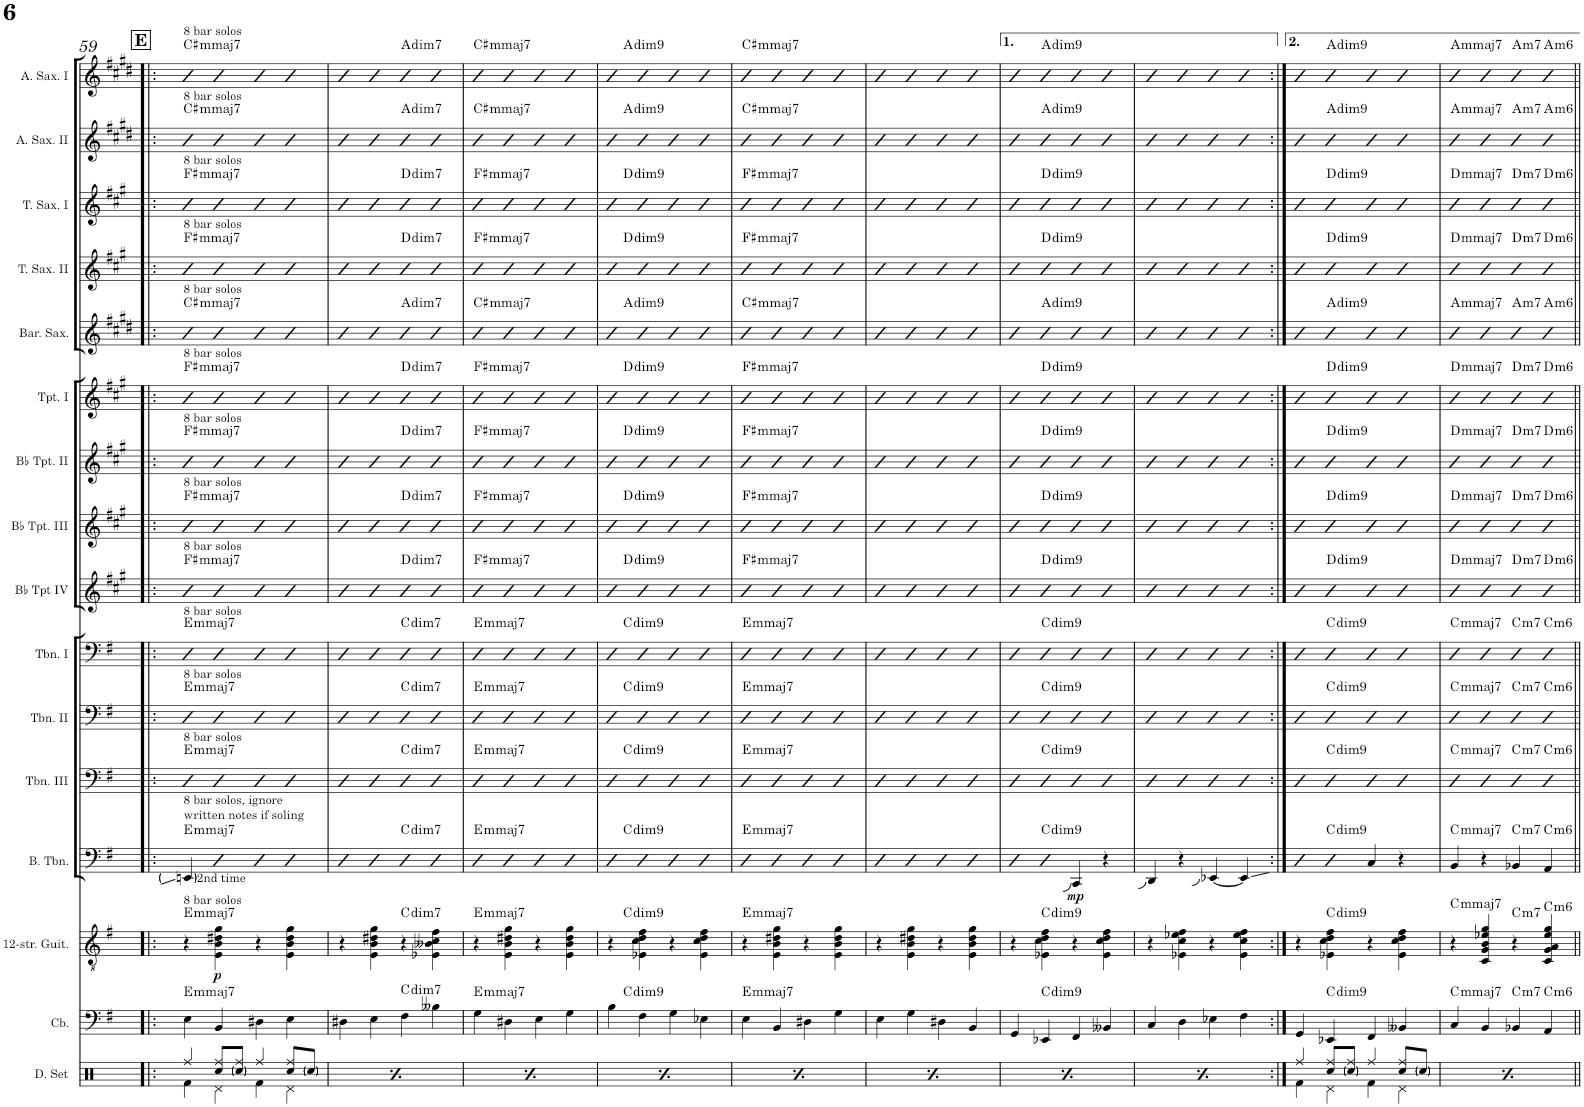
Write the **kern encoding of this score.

**kern	**harte	**kern	**dynam	**harte	**kern	**dynam	**harte	**kern	**harte	**kern	**harte	**kern	**harte	**kern	**harte	**kern	**harte	**kern	**harte	**kern	**harte	**kern	**harte	**kern	**harte	**kern	**harte	**kern	**harte	**kern	**harte
*part15	*part15	*part14	*part14	*part14	*part13	*part13	*part13	*part12	*part12	*part11	*part11	*part10	*part10	*part9	*part9	*part8	*part8	*part7	*part7	*part6	*part6	*part5	*part5	*part4	*part4	*part3	*part3	*part2	*part2	*part1	*part1
*staff15	*	*staff14	*staff14	*	*staff13	*staff13	*	*staff12	*	*staff11	*	*staff10	*	*staff9	*	*staff8	*	*staff7	*	*staff6	*	*staff5	*	*staff4	*	*staff3	*	*staff2	*	*staff1	*
*I"Contrabass	*	*I"12-string Guitar	*	*	*I"Bass Trombone	*	*	*I"Trombone III	*	*I"Trombone II	*	*I"Trombone I	*	*I"Bb Trumpet IV	*	*I"Bb Trumpet III	*	*I"Bb Trumpet II	*	*I"Bb Trumpet I	*	*I"Baritone Saxophone	*	*I"Tenor Saxophone II	*	*I"Tenor Saxophone I	*	*I"Alto Saxophone II	*	*I"Alto Saxophone I	*
*I'Cb.	*	*I'12-str. Guit.	*	*	*I'B. Tbn.	*	*	*I'Tbn. III	*	*I'Tbn. II	*	*I'Tbn. I	*	*I'Bb Tpt IV	*	*I'Bb Tpt. III	*	*I'Bb Tpt. II	*	*I'Tpt. I	*	*I'Bar. Sax.	*	*I'T. Sax. II	*	*I'T. Sax. I	*	*I'A. Sax. II	*	*I'A. Sax. I	*
!!LO:PB:g=z
*clefF4	*	*clefGv2	*	*	*clefF4	*	*	*clefF4	*	*clefF4	*	*clefF4	*	*clefG2	*	*clefG2	*	*clefG2	*	*clefG2	*	*clefG2	*	*clefG2	*	*clefG2	*	*clefG2	*	*clefG2	*
*Trd7c12	*	*	*	*	*	*	*	*	*	*	*	*	*	*Trd1c2	*	*Trd1c2	*	*Trd1c2	*	*Trd1c2	*	*Trd12c21	*	*Trd8c14	*	*Trd8c14	*	*Trd5c9	*	*Trd5c9	*
*k[f#]	*	*k[f#]	*	*	*k[f#]	*	*	*k[f#]	*	*k[f#]	*	*k[f#]	*	*k[f#c#g#]	*	*k[f#c#g#]	*	*k[f#c#g#]	*	*k[f#c#g#]	*	*k[f#c#g#d#]	*	*k[f#c#g#]	*	*k[f#c#g#]	*	*k[f#c#g#d#]	*	*k[f#c#g#d#]	*
*M2/2	*	*M2/2	*	*	*M2/2	*	*	*M2/2	*	*M2/2	*	*M2/2	*	*M2/2	*	*M2/2	*	*M2/2	*	*M2/2	*	*M2/2	*	*M2/2	*	*M2/2	*	*M2/2	*	*M2/2	*
*met(c|)	*	*met(c|)	*	*	*met(c|)	*	*	*met(c|)	*	*met(c|)	*	*met(c|)	*	*met(c|)	*	*met(c|)	*	*met(c|)	*	*met(c|)	*	*met(c|)	*	*met(c|)	*	*met(c|)	*	*met(c|)	*	*met(c|)	*
!!LO:REH:place=s1:a:B:cj:fs=14:t=E
=59!|:	=59!|:	=59!|:	=59!|:	=59!|:	=59!|:	=59!|:	=59!|:	=59!|:	=59!|:	=59!|:	=59!|:	=59!|:	=59!|:	=59!|:	=59!|:	=59!|:	=59!|:	=59!|:	=59!|:	=59!|:	=59!|:	=59!|:	=59!|:	=59!|:	=59!|:	=59!|:	=59!|:	=59!|:	=59!|:	=59!|:	=59!|:
!	!	!	!	!	!	!	!	!	!	!	!	!	!	!	!	!	!	!	!	!	!	!	!	!	!	!	!	!	!	!LO:TX:a:t=8 bar solos	!
!	!	!	!	!	!	!	!	!	!	!	!	!	!	!	!	!	!	!	!	!	!	!	!	!	!	!	!	!LO:TX:a:t=8 bar solos	!	!	!
!	!	!	!	!	!	!	!	!	!	!	!	!	!	!	!	!	!	!	!	!	!	!	!	!	!	!LO:TX:a:t=8 bar solos	!	!	!	!	!
!	!	!	!	!	!	!	!	!	!	!	!	!	!	!	!	!	!	!	!	!	!	!	!	!LO:TX:a:t=8 bar solos	!	!	!	!	!	!	!
!	!	!	!	!	!	!	!	!	!	!	!	!	!	!	!	!	!	!	!	!	!	!LO:TX:a:t=8 bar solos	!	!	!	!	!	!	!	!	!
!	!	!	!	!	!	!	!	!	!	!	!	!	!	!	!	!	!	!	!	!LO:TX:a:t=8 bar solos	!	!	!	!	!	!	!	!	!	!	!
!	!	!	!	!	!	!	!	!	!	!	!	!	!	!	!	!	!	!LO:TX:a:t=8 bar solos	!	!	!	!	!	!	!	!	!	!	!	!	!
!	!	!	!	!	!	!	!	!	!	!	!	!	!	!	!	!LO:TX:a:t=8 bar solos	!	!	!	!	!	!	!	!	!	!	!	!	!	!	!
!	!	!	!	!	!	!	!	!	!	!	!	!	!	!LO:TX:a:t=8 bar solos	!	!	!	!	!	!	!	!	!	!	!	!	!	!	!	!	!
!	!	!	!	!	!	!	!	!	!	!	!	!LO:TX:a:t=8 bar solos	!	!	!	!	!	!	!	!	!	!	!	!	!	!	!	!	!	!	!
!	!	!	!	!	!	!	!	!	!	!LO:TX:a:t=8 bar solos	!	!	!	!	!	!	!	!	!	!	!	!	!	!	!	!	!	!	!	!	!
!	!	!	!	!	!	!	!	!LO:TX:a:t=8 bar solos	!	!	!	!	!	!	!	!	!	!	!	!	!	!	!	!	!	!	!	!	!	!	!
!	!	!	!	!	!LO:TX:a:t=8 bar solos, ignore	!	!	!	!	!	!	!	!	!	!	!	!	!	!	!	!	!	!	!	!	!	!	!	!	!	!
!	!	!	!	!	!LO:TX:a:t=written notes if soling	!	!	!	!	!	!	!	!	!	!	!	!	!	!	!	!	!	!	!	!	!	!	!	!	!	!
!	!	!	!	!	!LO:TX:b:t=2nd time	!	!	!	!	!	!	!	!	!	!	!	!	!	!	!	!	!	!	!	!	!	!	!	!	!	!
!	!LO:H:kt=mmaj7	!LO:TX:a:t=8 bar solos	!	!LO:H:kt=mmaj7	!	!	!LO:H:kt=mmaj7	!	!LO:H:kt=mmaj7	!	!LO:H:kt=mmaj7	!	!LO:H:kt=mmaj7	!	!LO:H:kt=mmaj7	!	!LO:H:kt=mmaj7	!	!LO:H:kt=mmaj7	!	!LO:H:kt=mmaj7	!	!LO:H:kt=mmaj7	!	!LO:H:kt=mmaj7	!	!LO:H:kt=mmaj7	!	!LO:H:kt=mmaj7	!	!LO:H:kt=mmaj7
4E\	E:minmaj7	4r	.	E:minmaj7	4EEn/	.	E:minmaj7	4Dn	E:minmaj7	4Dn	E:minmaj7	4Dn	E:minmaj7	4cc#	F#:minmaj7	4cc#	F#:minmaj7	4cc#	F#:minmaj7	4cc#	F#:minmaj7	4bn	C#:minmaj7	4cc#	F#:minmaj7	4cc#	F#:minmaj7	4gg#	C#:minmaj7	4gg#	C#:minmaj7
!	!	!	!LO:DY:b	!	!	!	!	!	!	!	!	!	!	!	!	!	!	!	!	!	!	!	!	!	!	!	!	!	!	!	!
4BB/	.	4E\ 4B\ 4d#X\ 4g\	p	.	4D	.	.	4D	.	4D	.	4D	.	4cc#	.	4cc#	.	4cc#	.	4cc#	.	4b	.	4cc#	.	4cc#	.	4gg#	.	4gg#	.
4D#X\	.	4r	.	.	4D	.	.	4D	.	4D	.	4D	.	4cc#	.	4cc#	.	4cc#	.	4cc#	.	4b	.	4cc#	.	4cc#	.	4gg#	.	4gg#	.
4E\	.	4E\ 4B\ 4d#\ 4g\	.	.	4D	.	.	4D	.	4D	.	4D	.	4cc#	.	4cc#	.	4cc#	.	4cc#	.	4b	.	4cc#	.	4cc#	.	4gg#	.	4gg#	.
=60	=60	=60	=60	=60	=60	=60	=60	=60	=60	=60	=60	=60	=60	=60	=60	=60	=60	=60	=60	=60	=60	=60	=60	=60	=60	=60	=60	=60	=60	=60	=60
4D#X\	.	4r	.	.	4D	.	.	4D	.	4D	.	4D	.	4cc#	.	4cc#	.	4cc#	.	4cc#	.	4b	.	4cc#	.	4cc#	.	4gg#	.	4gg#	.
4E\	.	4E\ 4B\ 4d#X\ 4g\	.	.	4D	.	.	4D	.	4D	.	4D	.	4cc#	.	4cc#	.	4cc#	.	4cc#	.	4b	.	4cc#	.	4cc#	.	4gg#	.	4gg#	.
!	!LO:H:kt=dim7	!	!	!LO:H:kt=dim7	!	!	!LO:H:kt=dim7	!	!LO:H:kt=dim7	!	!LO:H:kt=dim7	!	!LO:H:kt=dim7	!	!LO:H:kt=dim7	!	!LO:H:kt=dim7	!	!LO:H:kt=dim7	!	!LO:H:kt=dim7	!	!LO:H:kt=dim7	!	!LO:H:kt=dim7	!	!LO:H:kt=dim7	!	!LO:H:kt=dim7	!	!LO:H:kt=dim7
4F#\	C:dim7	4r	.	C:dim7	4D	.	C:dim7	4D	C:dim7	4D	C:dim7	4D	C:dim7	4cc#	D:dim7	4cc#	D:dim7	4cc#	D:dim7	4cc#	D:dim7	4b	A:dim7	4cc#	D:dim7	4cc#	D:dim7	4gg#	A:dim7	4gg#	A:dim7
4B--X\	.	4E-X\ 4B--X\ 4c\ 4f#\	.	.	4D	.	.	4D	.	4D	.	4D	.	4cc#	.	4cc#	.	4cc#	.	4cc#	.	4b	.	4cc#	.	4cc#	.	4gg#	.	4gg#	.
=61	=61	=61	=61	=61	=61	=61	=61	=61	=61	=61	=61	=61	=61	=61	=61	=61	=61	=61	=61	=61	=61	=61	=61	=61	=61	=61	=61	=61	=61	=61	=61
!	!LO:H:kt=mmaj7	!	!	!LO:H:kt=mmaj7	!	!	!LO:H:kt=mmaj7	!	!LO:H:kt=mmaj7	!	!LO:H:kt=mmaj7	!	!LO:H:kt=mmaj7	!	!LO:H:kt=mmaj7	!	!LO:H:kt=mmaj7	!	!LO:H:kt=mmaj7	!	!LO:H:kt=mmaj7	!	!LO:H:kt=mmaj7	!	!LO:H:kt=mmaj7	!	!LO:H:kt=mmaj7	!	!LO:H:kt=mmaj7	!	!LO:H:kt=mmaj7
4G\	E:minmaj7	4r	.	E:minmaj7	4D	.	E:minmaj7	4Dn	E:minmaj7	4Dn	E:minmaj7	4Dn	E:minmaj7	4cc#	F#:minmaj7	4cc#	F#:minmaj7	4cc#	F#:minmaj7	4cc#	F#:minmaj7	4bn	C#:minmaj7	4cc#	F#:minmaj7	4cc#	F#:minmaj7	4gg#	C#:minmaj7	4gg#	C#:minmaj7
4D#X\	.	4E\ 4B\ 4d#X\ 4g\	.	.	4D	.	.	4D	.	4D	.	4D	.	4cc#	.	4cc#	.	4cc#	.	4cc#	.	4b	.	4cc#	.	4cc#	.	4gg#	.	4gg#	.
4E\	.	4r	.	.	4D	.	.	4D	.	4D	.	4D	.	4cc#	.	4cc#	.	4cc#	.	4cc#	.	4b	.	4cc#	.	4cc#	.	4gg#	.	4gg#	.
4G\	.	4E\ 4B\ 4d#\ 4g\	.	.	4D	.	.	4D	.	4D	.	4D	.	4cc#	.	4cc#	.	4cc#	.	4cc#	.	4b	.	4cc#	.	4cc#	.	4gg#	.	4gg#	.
=62	=62	=62	=62	=62	=62	=62	=62	=62	=62	=62	=62	=62	=62	=62	=62	=62	=62	=62	=62	=62	=62	=62	=62	=62	=62	=62	=62	=62	=62	=62	=62
*^	*	*^	*	*	*^	*	*	*^	*	*^	*	*^	*	*^	*	*^	*	*^	*	*^	*	*^	*	*^	*	*^	*	*^	*	*^	*
4B\	8ryy	.	4r	8ryy	.	.	4D	8ryy	.	.	4D	8ryy	.	4D	8ryy	.	4D	8ryy	.	4cc#	8ryy	.	4cc#	8ryy	.	4cc#	8ryy	.	4cc#	8ryy	.	4b	8ryy	.	4cc#	8ryy	.	4cc#	8ryy	.	4gg#	8ryy	.	4gg#	8ryy	.
!	!	!LO:H:kt=dim7	!	!	!	!LO:H:kt=dim7	!	!	!	!LO:H:kt=dim7	!	!	!LO:H:kt=dim7	!	!	!LO:H:kt=dim7	!	!	!LO:H:kt=dim7	!	!	!LO:H:kt=dim7	!	!	!LO:H:kt=dim7	!	!	!LO:H:kt=dim7	!	!	!LO:H:kt=dim7	!	!	!LO:H:kt=dim7	!	!	!LO:H:kt=dim7	!	!	!LO:H:kt=dim7	!	!	!LO:H:kt=dim7	!	!	!LO:H:kt=dim7
.	2..ryy	C:dim7(9)	.	2..ryy	.	C:dim7(9)	.	2..ryy	.	C:dim7(9)	.	2..ryy	C:dim7(9)	.	2..ryy	C:dim7(9)	.	2..ryy	C:dim7(9)	.	2..ryy	D:dim7(9)	.	2..ryy	D:dim7(9)	.	2..ryy	D:dim7(9)	.	2..ryy	D:dim7(9)	.	2..ryy	A:dim7(9)	.	2..ryy	D:dim7(9)	.	2..ryy	D:dim7(9)	.	2..ryy	A:dim7(9)	.	2..ryy	A:dim7(9)
4F#\	.	.	4E-X\ 4c\ 4d\ 4f#\	.	.	.	4D	.	.	.	4D	.	.	4D	.	.	4D	.	.	4cc#	.	.	4cc#	.	.	4cc#	.	.	4cc#	.	.	4b	.	.	4cc#	.	.	4cc#	.	.	4gg#	.	.	4gg#	.	.
4G\	.	.	4r	.	.	.	4D	.	.	.	4D	.	.	4D	.	.	4D	.	.	4cc#	.	.	4cc#	.	.	4cc#	.	.	4cc#	.	.	4b	.	.	4cc#	.	.	4cc#	.	.	4gg#	.	.	4gg#	.	.
4E-X\	.	.	4E-\ 4c\ 4d\ 4f#\	.	.	.	4D	.	.	.	4D	.	.	4D	.	.	4D	.	.	4cc#	.	.	4cc#	.	.	4cc#	.	.	4cc#	.	.	4b	.	.	4cc#	.	.	4cc#	.	.	4gg#	.	.	4gg#	.	.
=63	=63	=63	=63	=63	=63	=63	=63	=63	=63	=63	=63	=63	=63	=63	=63	=63	=63	=63	=63	=63	=63	=63	=63	=63	=63	=63	=63	=63	=63	=63	=63	=63	=63	=63	=63	=63	=63	=63	=63	=63	=63	=63	=63	=63	=63	=63
!	!	!LO:H:kt=mmaj7	!	!	!	!LO:H:kt=mmaj7	!	!	!	!LO:H:kt=mmaj7	!	!	!LO:H:kt=mmaj7	!	!	!LO:H:kt=mmaj7	!	!	!LO:H:kt=mmaj7	!	!	!LO:H:kt=mmaj7	!	!	!LO:H:kt=mmaj7	!	!	!LO:H:kt=mmaj7	!	!	!LO:H:kt=mmaj7	!	!	!LO:H:kt=mmaj7	!	!	!LO:H:kt=mmaj7	!	!	!LO:H:kt=mmaj7	!	!	!LO:H:kt=mmaj7	!	!	!LO:H:kt=mmaj7
*v	*v	*	*	*	*	*	*v	*v	*	*	*v	*v	*	*v	*v	*	*v	*v	*	*v	*v	*	*v	*v	*	*v	*v	*	*v	*v	*	*v	*v	*	*v	*v	*	*v	*v	*	*v	*v	*	*v	*v	*
*	*	*v	*v	*	*	*	*	*	*	*	*	*	*	*	*	*	*	*	*	*	*	*	*	*	*	*	*	*	*	*	*	*
4E\	E:minmaj7	4r	.	E:minmaj7	4D	.	E:minmaj7	4Dn	E:minmaj7	4Dn	E:minmaj7	4Dn	E:minmaj7	4cc#	F#:minmaj7	4cc#	F#:minmaj7	4cc#	F#:minmaj7	4cc#	F#:minmaj7	4bn	C#:minmaj7	4cc#	F#:minmaj7	4cc#	F#:minmaj7	4gg#	C#:minmaj7	4gg#	C#:minmaj7
4BB/	.	4E\ 4B\ 4d#X\ 4g\	.	.	4D	.	.	4D	.	4D	.	4D	.	4cc#	.	4cc#	.	4cc#	.	4cc#	.	4b	.	4cc#	.	4cc#	.	4gg#	.	4gg#	.
4D#X\	.	4r	.	.	4D	.	.	4D	.	4D	.	4D	.	4cc#	.	4cc#	.	4cc#	.	4cc#	.	4b	.	4cc#	.	4cc#	.	4gg#	.	4gg#	.
4G\	.	4E\ 4B\ 4d#\ 4g\	.	.	4D	.	.	4D	.	4D	.	4D	.	4cc#	.	4cc#	.	4cc#	.	4cc#	.	4b	.	4cc#	.	4cc#	.	4gg#	.	4gg#	.
=64	=64	=64	=64	=64	=64	=64	=64	=64	=64	=64	=64	=64	=64	=64	=64	=64	=64	=64	=64	=64	=64	=64	=64	=64	=64	=64	=64	=64	=64	=64	=64
4E\	.	4r	.	.	4D	.	.	4D	.	4D	.	4D	.	4cc#	.	4cc#	.	4cc#	.	4cc#	.	4b	.	4cc#	.	4cc#	.	4gg#	.	4gg#	.
4G\	.	4E\ 4B\ 4d#X\ 4g\	.	.	4D	.	.	4D	.	4D	.	4D	.	4cc#	.	4cc#	.	4cc#	.	4cc#	.	4b	.	4cc#	.	4cc#	.	4gg#	.	4gg#	.
4D#X\	.	4r	.	.	4D	.	.	4D	.	4D	.	4D	.	4cc#	.	4cc#	.	4cc#	.	4cc#	.	4b	.	4cc#	.	4cc#	.	4gg#	.	4gg#	.
4BB/	.	4E\ 4B\ 4d#\ 4g\	.	.	4D	.	.	4D	.	4D	.	4D	.	4cc#	.	4cc#	.	4cc#	.	4cc#	.	4b	.	4cc#	.	4cc#	.	4gg#	.	4gg#	.
=65	=65	=65	=65	=65	=65	=65	=65	=65	=65	=65	=65	=65	=65	=65	=65	=65	=65	=65	=65	=65	=65	=65	=65	=65	=65	=65	=65	=65	=65	=65	=65
4GG/	.	4r	.	.	4D	.	.	4D	.	4D	.	4D	.	4cc#	.	4cc#	.	4cc#	.	4cc#	.	4b	.	4cc#	.	4cc#	.	4gg#	.	4gg#	.
!	!LO:H:kt=dim7	!	!	!LO:H:kt=dim7	!	!	!LO:H:kt=dim7	!	!LO:H:kt=dim7	!	!LO:H:kt=dim7	!	!LO:H:kt=dim7	!	!LO:H:kt=dim7	!	!LO:H:kt=dim7	!	!LO:H:kt=dim7	!	!LO:H:kt=dim7	!	!LO:H:kt=dim7	!	!LO:H:kt=dim7	!	!LO:H:kt=dim7	!	!LO:H:kt=dim7	!	!LO:H:kt=dim7
4EE-X/	C:dim7(9)	4E-X\ 4c\ 4d\ 4f#\	.	C:dim7(9)	4D	.	C:dim7(9)	4D	C:dim7(9)	4D	C:dim7(9)	4D	C:dim7(9)	4cc#	D:dim7(9)	4cc#	D:dim7(9)	4cc#	D:dim7(9)	4cc#	D:dim7(9)	4b	A:dim7(9)	4cc#	D:dim7(9)	4cc#	D:dim7(9)	4gg#	A:dim7(9)	4gg#	A:dim7(9)
!	!	!	!	!	!	!LO:DY:b	!	!	!	!	!	!	!	!	!	!	!	!	!	!	!	!	!	!	!	!	!	!	!	!	!
4FF#/	.	4r	.	.	4CC/	mp	.	4D	.	4D	.	4D	.	4cc#	.	4cc#	.	4cc#	.	4cc#	.	4b	.	4cc#	.	4cc#	.	4gg#	.	4gg#	.
4BB--X/	.	4E-\ 4c\ 4d\ 4f#\	.	.	4r	.	.	4D	.	4D	.	4D	.	4cc#	.	4cc#	.	4cc#	.	4cc#	.	4b	.	4cc#	.	4cc#	.	4gg#	.	4gg#	.
=66	=66	=66	=66	=66	=66	=66	=66	=66	=66	=66	=66	=66	=66	=66	=66	=66	=66	=66	=66	=66	=66	=66	=66	=66	=66	=66	=66	=66	=66	=66	=66
4C/	.	4r	.	.	4DD/	.	.	4D	.	4D	.	4D	.	4cc#	.	4cc#	.	4cc#	.	4cc#	.	4b	.	4cc#	.	4cc#	.	4gg#	.	4gg#	.
4D\	.	4E-X\ 4c\ 4e-X\ 4f#\	.	.	4r	.	.	4D	.	4D	.	4D	.	4cc#	.	4cc#	.	4cc#	.	4cc#	.	4b	.	4cc#	.	4cc#	.	4gg#	.	4gg#	.
4E-X\	.	4r	.	.	[4EE-X/	.	.	4D	.	4D	.	4D	.	4cc#	.	4cc#	.	4cc#	.	4cc#	.	4b	.	4cc#	.	4cc#	.	4gg#	.	4gg#	.
4F#\	.	4E-\ 4c\ 4e-\ 4f#\	.	.	4EE-/]	.	.	4D	.	4D	.	4D	.	4cc#	.	4cc#	.	4cc#	.	4cc#	.	4b	.	4cc#	.	4cc#	.	4gg#	.	4gg#	.
=67:|!	=67:|!	=67:|!	=67:|!	=67:|!	=67:|!	=67:|!	=67:|!	=67:|!	=67:|!	=67:|!	=67:|!	=67:|!	=67:|!	=67:|!	=67:|!	=67:|!	=67:|!	=67:|!	=67:|!	=67:|!	=67:|!	=67:|!	=67:|!	=67:|!	=67:|!	=67:|!	=67:|!	=67:|!	=67:|!	=67:|!	=67:|!
4GG/	.	4r	.	.	4D	.	.	4D	.	4D	.	4D	.	4cc#	.	4cc#	.	4cc#	.	4cc#	.	4b	.	4cc#	.	4cc#	.	4gg#	.	4gg#	.
!	!LO:H:kt=dim7	!	!	!LO:H:kt=dim7	!	!	!LO:H:kt=dim7	!	!LO:H:kt=dim7	!	!LO:H:kt=dim7	!	!LO:H:kt=dim7	!	!LO:H:kt=dim7	!	!LO:H:kt=dim7	!	!LO:H:kt=dim7	!	!LO:H:kt=dim7	!	!LO:H:kt=dim7	!	!LO:H:kt=dim7	!	!LO:H:kt=dim7	!	!LO:H:kt=dim7	!	!LO:H:kt=dim7
4EE-X/	C:dim7(9)	4E-X\ 4c\ 4d\ 4f#\	.	C:dim7(9)	4D	.	C:dim7(9)	4D	C:dim7(9)	4D	C:dim7(9)	4D	C:dim7(9)	4cc#	D:dim7(9)	4cc#	D:dim7(9)	4cc#	D:dim7(9)	4cc#	D:dim7(9)	4b	A:dim7(9)	4cc#	D:dim7(9)	4cc#	D:dim7(9)	4gg#	A:dim7(9)	4gg#	A:dim7(9)
4FF#/	.	4r	.	.	4C/	.	.	4D	.	4D	.	4D	.	4cc#	.	4cc#	.	4cc#	.	4cc#	.	4b	.	4cc#	.	4cc#	.	4gg#	.	4gg#	.
4BB--X/	.	4E-\ 4c\ 4d\ 4f#\	.	.	4r	.	.	4D	.	4D	.	4D	.	4cc#	.	4cc#	.	4cc#	.	4cc#	.	4b	.	4cc#	.	4cc#	.	4gg#	.	4gg#	.
=68	=68	=68	=68	=68	=68	=68	=68	=68	=68	=68	=68	=68	=68	=68	=68	=68	=68	=68	=68	=68	=68	=68	=68	=68	=68	=68	=68	=68	=68	=68	=68
!	!LO:H:kt=mmaj7	!	!	!LO:H:kt=mmaj7	!	!	!LO:H:kt=mmaj7	!	!LO:H:kt=mmaj7	!	!LO:H:kt=mmaj7	!	!LO:H:kt=mmaj7	!	!LO:H:kt=mmaj7	!	!LO:H:kt=mmaj7	!	!LO:H:kt=mmaj7	!	!LO:H:kt=mmaj7	!	!LO:H:kt=mmaj7	!	!LO:H:kt=mmaj7	!	!LO:H:kt=mmaj7	!	!LO:H:kt=mmaj7	!	!LO:H:kt=mmaj7
4C/	C:minmaj7	4r	.	C:minmaj7	4BB/	.	C:minmaj7	4D	C:minmaj7	4D	C:minmaj7	4D	C:minmaj7	4cc#	D:minmaj7	4cc#	D:minmaj7	4cc#	D:minmaj7	4cc#	D:minmaj7	4b	A:minmaj7	4cc#	D:minmaj7	4cc#	D:minmaj7	4gg#	A:minmaj7	4gg#	A:minmaj7
4BB/	.	4C/ 4G/ 4B/ 4e-X/ 4g/	.	.	4r	.	.	4D	.	4D	.	4D	.	4cc#	.	4cc#	.	4cc#	.	4cc#	.	4b	.	4cc#	.	4cc#	.	4gg#	.	4gg#	.
!	!LO:H:kt=m7	!	!	!LO:H:kt=m7	!	!	!LO:H:kt=m7	!	!LO:H:kt=m7	!	!LO:H:kt=m7	!	!LO:H:kt=m7	!	!LO:H:kt=m7	!	!LO:H:kt=m7	!	!LO:H:kt=m7	!	!LO:H:kt=m7	!	!LO:H:kt=m7	!	!LO:H:kt=m7	!	!LO:H:kt=m7	!	!LO:H:kt=m7	!	!LO:H:kt=m7
4BB-X/	C:min7	4r	.	C:min7	4BB-X/	.	C:min7	4D	C:min7	4D	C:min7	4D	C:min7	4cc#	D:min7	4cc#	D:min7	4cc#	D:min7	4cc#	D:min7	4b	A:min7	4cc#	D:min7	4cc#	D:min7	4gg#	A:min7	4gg#	A:min7
!	!LO:H:kt=m6	!	!	!LO:H:kt=m6	!	!	!LO:H:kt=m6	!	!LO:H:kt=m6	!	!LO:H:kt=m6	!	!LO:H:kt=m6	!	!LO:H:kt=m6	!	!LO:H:kt=m6	!	!LO:H:kt=m6	!	!LO:H:kt=m6	!	!LO:H:kt=m6	!	!LO:H:kt=m6	!	!LO:H:kt=m6	!	!LO:H:kt=m6	!	!LO:H:kt=m6
4AA/	C:min6	4C/ 4G/ 4A/ 4e-/ 4g/	.	C:min6	4AA/	.	C:min6	4D	C:min6	4D	C:min6	4D	C:min6	4cc#	D:min6	4cc#	D:min6	4cc#	D:min6	4cc#	D:min6	4b	A:min6	4cc#	D:min6	4cc#	D:min6	4gg#	A:min6	4gg#	A:min6
=||	=||	=||	=||	=||	=||	=||	=||	=||	=||	=||	=||	=||	=||	=||	=||	=||	=||	=||	=||	=||	=||	=||	=||	=||	=||	=||	=||	=||	=||	=||	=||
*-	*-	*-	*-	*-	*-	*-	*-	*-	*-	*-	*-	*-	*-	*-	*-	*-	*-	*-	*-	*-	*-	*-	*-	*-	*-	*-	*-	*-	*-	*-	*-
